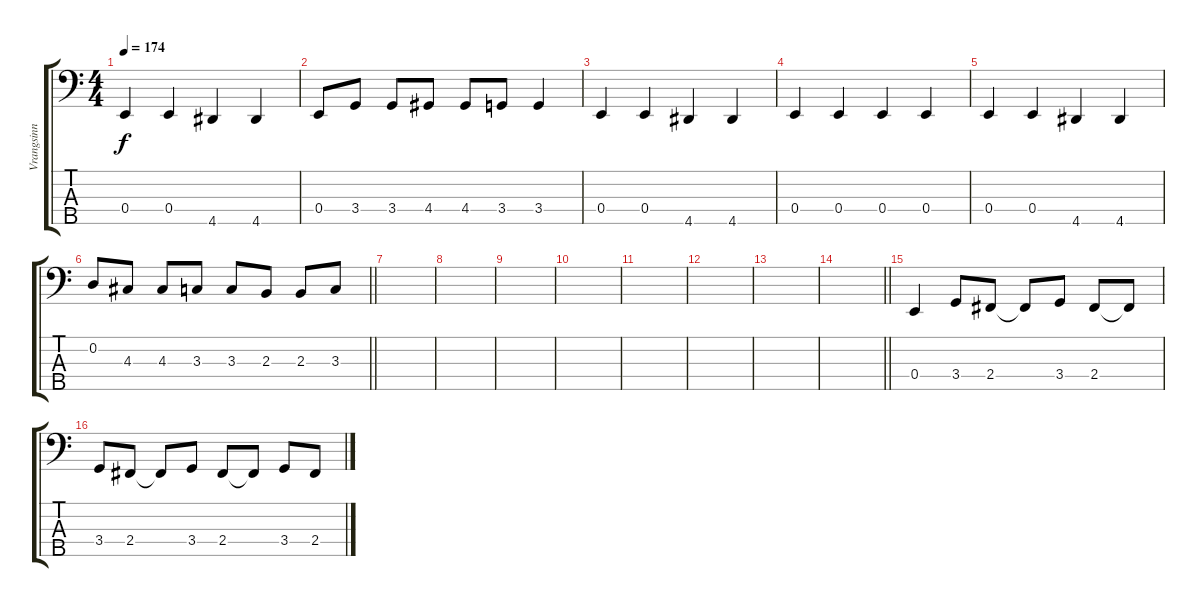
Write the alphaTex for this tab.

\track ("Vrangsinn - Bass" "Vrangsinn ") {instrument electricbassfinger}
\staff {score tabs}
\tuning (G2 D2 A1 E1 B0) {hide}
\ts (4 4)
\tempo 174
\clef f4
\ks c
0.4.4{dy f} 0.4.4 4.5.4 4.5.4 |
0.4.8 3.4.8 3.4.8 4.4.8 4.4.8 3.4.8 3.4.4 |
0.4.4 0.4.4 4.5.4 4.5.4 |
0.4.4 0.4.4 0.4.4 0.4.4 |
0.4.4 0.4.4 4.5.4 4.5.4 |
\barLineRight lightlight
0.2.8 4.3.8 4.3.8 3.3.8 3.3.8 2.3.8 2.3.8 3.3.8 |
|
|
|
|
|
|
|
\barLineRight lightlight
|
0.4.4 3.4.8 2.4.8 2.4{t}.8 3.4.8 2.4.8 2.4{t}.8 |
3.4.8 2.4.8 2.4{t}.8 3.4.8 2.4.8 2.4{t}.8 3.4.8 2.4.8
